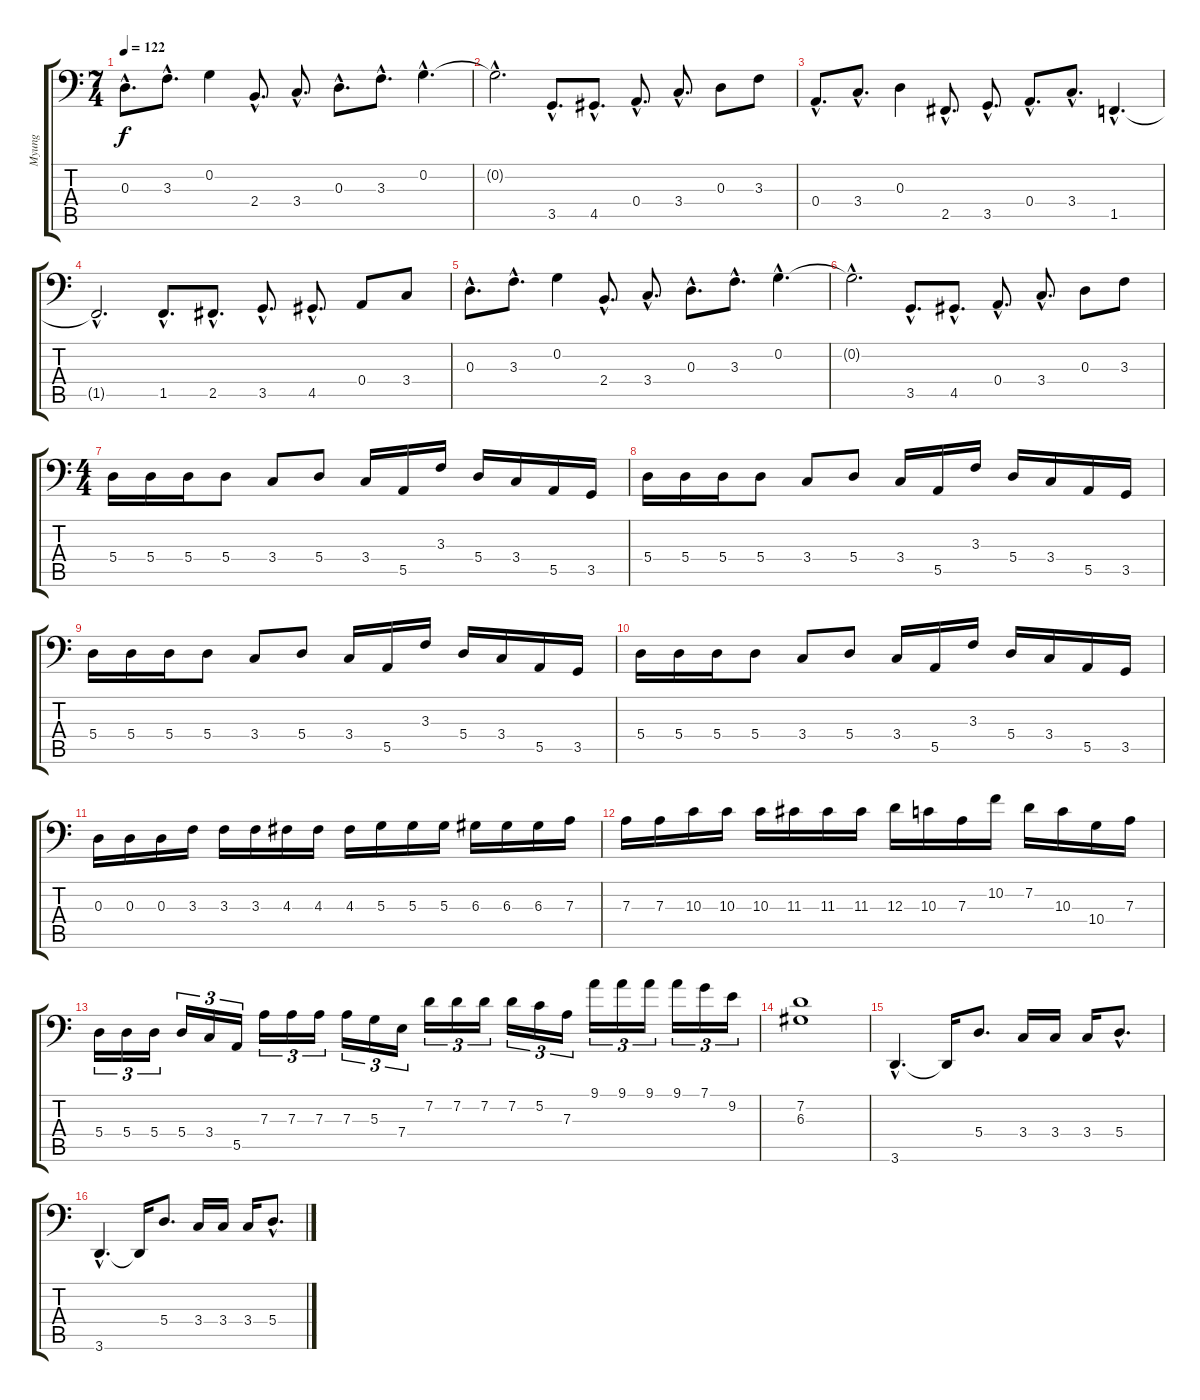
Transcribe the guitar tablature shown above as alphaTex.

\track ("Myung" "Myung") {instrument electricbassfinger}
\staff {score tabs}
\tuning (C3 G2 D2 A1 E1 B0) {hide}
\ts (7 4)
\tempo 122
\clef f4
\ks c
0.3{hac}.8{d dy f} 3.3{hac}.8{d} 0.2.4 2.4{hac}.8{d} 3.4{hac}.8{d} 0.3{hac}.8{d} 3.3{hac}.8{d} 0.2{hac}.4{d} |
0.2{hac t}.2{d} 3.5{hac}.8{d} 4.5{hac}.8{d} 0.4{hac}.8{d} 3.4{hac}.8{d} 0.3.8 3.3.8 |
0.4{hac}.8{d} 3.4{hac}.8{d} 0.3.4 2.5{hac}.8{d} 3.5{hac}.8{d} 0.4{hac}.8{d} 3.4{hac}.8{d} 1.5{hac}.4{d} |
1.5{hac t}.2{d} 1.5{hac}.8{d} 2.5{hac}.8{d} 3.5{hac}.8{d} 4.5{hac}.8{d} 0.4.8 3.4.8 |
0.3{hac}.8{d} 3.3{hac}.8{d} 0.2.4 2.4{hac}.8{d} 3.4{hac}.8{d} 0.3{hac}.8{d} 3.3{hac}.8{d} 0.2{hac}.4{d} |
0.2{hac t}.2{d} 3.5{hac}.8{d} 4.5{hac}.8{d} 0.4{hac}.8{d} 3.4{hac}.8{d} 0.3.8 3.3.8 |
\ts (4 4)
5.4.16 5.4.16 5.4.16 5.4.8 3.4.8 5.4.8 3.4.16 5.5.16 3.3.16 5.4.16 3.4.16 5.5.16 3.5.16 |
5.4.16 5.4.16 5.4.16 5.4.8 3.4.8 5.4.8 3.4.16 5.5.16 3.3.16 5.4.16 3.4.16 5.5.16 3.5.16 |
5.4.16 5.4.16 5.4.16 5.4.8 3.4.8 5.4.8 3.4.16 5.5.16 3.3.16 5.4.16 3.4.16 5.5.16 3.5.16 |
5.4.16 5.4.16 5.4.16 5.4.8 3.4.8 5.4.8 3.4.16 5.5.16 3.3.16 5.4.16 3.4.16 5.5.16 3.5.16 |
0.3.16 0.3.16 0.3.16 3.3.16 3.3.16 3.3.16 4.3.16 4.3.16 4.3.16 5.3.16 5.3.16 5.3.16 6.3.16 6.3.16 6.3.16 7.3.16 |
7.3.16 7.3.16 10.3.16 10.3.16 10.3.16 11.3.16 11.3.16 11.3.16 12.3.16 10.3.16 7.3.16 10.2.16 7.2.16 10.3.16 10.4.16 7.3.16 |
5.4.16{tu (3 2)} 5.4.16{tu (3 2)} 5.4.16{tu (3 2)} 5.4.16{tu (3 2)} 3.4.16{tu (3 2)} 5.5.16{tu (3 2)} 7.3.16{tu (3 2)} 7.3.16{tu (3 2)} 7.3.16{tu (3 2)} 7.3.16{tu (3 2)} 5.3.16{tu (3 2)} 7.4.16{tu (3 2)} 7.2.16{tu (3 2)} 7.2.16{tu (3 2)} 7.2.16{tu (3 2)} 7.2.16{tu (3 2)} 5.2.16{tu (3 2)} 7.3.16{tu (3 2)} 9.1.16{tu (3 2)} 9.1.16{tu (3 2)} 9.1.16{tu (3 2)} 9.1.16{tu (3 2)} 7.1.16{tu (3 2)} 9.2.16{tu (3 2)} |
(7.2 6.3).1 |
3.6{hac}.4{d} 3.6{t}.16 5.4.8{d} 3.4.16 3.4.16 3.4.16 5.4{hac}.8{d} |
3.6{hac}.4{d} 3.6{t}.16 5.4.8{d} 3.4.16 3.4.16 3.4.16 5.4{hac}.8{d}
